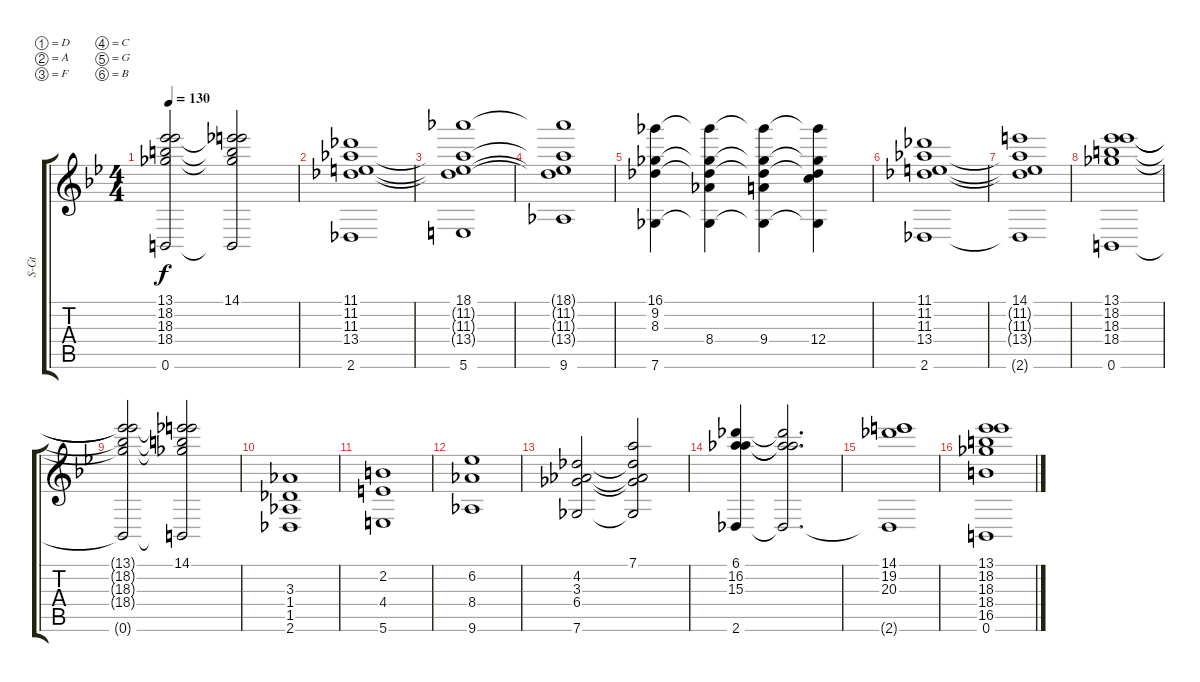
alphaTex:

\bracketExtendMode groupsimilarinstruments
\otherSystemsTrackNameOrientation horizontal
\track ("Streicher" "S-Gt") {instrument stringensemble1}
\staff {score tabs}
\tuning (D4 A3 F3 C3 G2 B1)
\displaytranspose 12
\ts (4 4)
\tempo 130
\clef g2
\ks bb
(13.1{t acc b} 0.6{t acc forcenatural} 18.4{t acc b} 18.3{t acc forcenatural} 18.2{t acc b}).2{dy f beam Up} (14.1{acc forcenatural} 0.6{t acc forcenatural} 18.2{t acc b} 18.3{t acc forcenatural} 18.4{t acc b}).2{beam Up} |
(11.1{acc b} 2.6{acc b} 11.2{acc b} 11.3{acc forcenatural} 13.4{acc b}).1{beam Up} |
(18.1{acc b} 5.6{acc forcenatural} 11.2{t acc b} 11.3{t acc forcenatural} 13.4{t acc b}).1{beam Down} |
(18.1{t acc b} 9.6{acc b} 11.2{t acc b} 11.3{t acc forcenatural} 13.4{t acc b}).1{beam Down} |
(16.1{acc b} 7.6{acc b} 9.2{acc b} 8.3{acc b}).4{beam Down} (8.4{acc b} 16.1{t acc b} 9.2{t acc b} 8.3{t acc b} 7.6{t acc b}).4{beam Down} (9.4{acc forcenatural} 16.1{t acc b} 9.2{t acc b} 8.3{t acc b} 7.6{t acc b}).4{beam Down} (16.1{t acc b} 9.2{t acc b} 8.3{t acc b} 12.4{acc forcenatural} 7.6{t acc b}).4{beam Down} |
(11.1{acc b} 2.6{acc b} 11.2{acc b} 11.3{acc forcenatural} 13.4{acc b}).1{beam Up} |
(14.1{acc forcenatural} 2.6{t acc b} 13.4{t acc b} 11.3{t acc forcenatural} 11.2{t acc b}).1{beam Up} |
(13.1{acc b} 0.6{acc forcenatural} 18.2{acc b} 18.3{acc forcenatural} 18.4{acc b}).1{beam Up} |
(13.1{t acc b} 0.6{t acc forcenatural} 18.4{t acc b} 18.3{t acc forcenatural} 18.2{t acc b}).2{beam Up} (14.1{acc forcenatural} 0.6{t acc forcenatural} 18.2{t acc b} 18.3{t acc forcenatural} 18.4{t acc b}).2{beam Up} |
(3.3{acc b} 2.6{acc b} 1.4{acc b} 1.5{acc b}).1{beam Up} |
(2.2{acc forcenatural} 5.6{acc forcenatural} 4.4{acc forcenatural}).1{beam Up} |
(6.2{acc b} 9.6{acc b} 8.4{acc b}).1{beam Up} |
(3.3{acc b} 4.2{acc b} 6.4{acc b} 7.6{acc b}).2{beam Up} (7.1{acc forcenatural} 3.3{t acc b} 4.2{t acc b} 7.6{t acc b} 6.4{t acc b}).2{beam Up} |
(6.1{acc b} 15.3{acc b} 2.6{acc b} 16.2{acc b}).4{beam Up} (6.1{t acc b} 16.2{t acc b} 15.3{t acc b} 2.6{t acc b}).2{d beam Up} |
(14.1{acc forcenatural} 19.2{acc forcenatural} 2.6{t acc b} 20.3{acc b}).1{beam Up} |
(18.2{acc b} 18.3{acc forcenatural} 16.5{acc forcenatural} 18.4{acc b} 0.6{acc forcenatural} 13.1{acc b}).1{beam Up}
